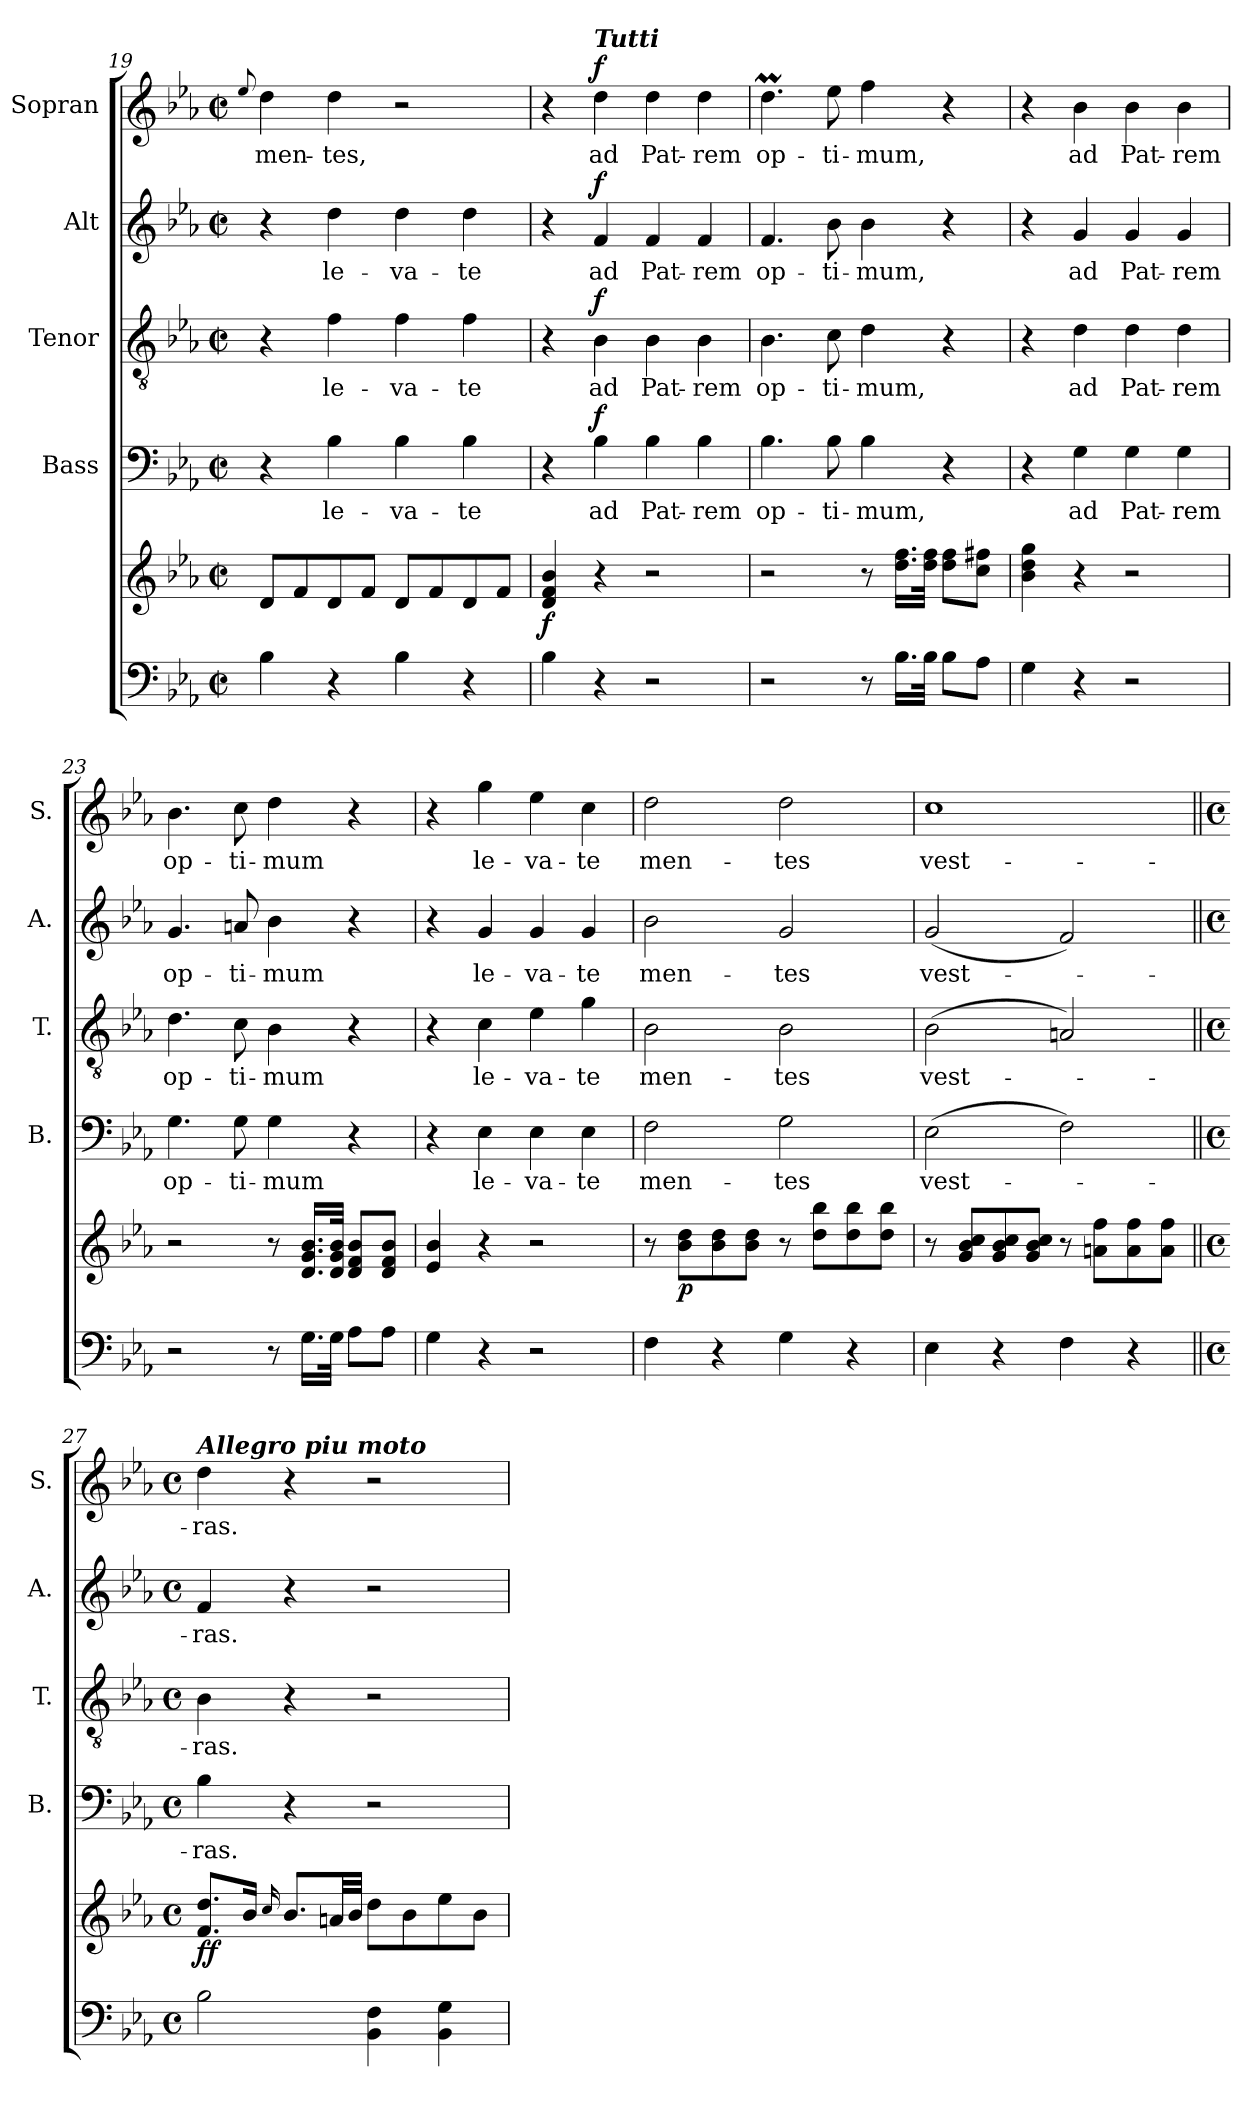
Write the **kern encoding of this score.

**kern	**kern	**dynam	**kern	**text	**dynam	**kern	**text	**dynam	**kern	**text	**dynam	**kern	**text	**dynam
*part5	*part5	*part5	*part4	*part4	*part4	*part3	*part3	*part3	*part2	*part2	*part2	*part1	*part1	*part1
*staff6	*staff5	*staff5/6	*staff4	*staff4	*staff4	*staff3	*staff3	*staff3	*staff2	*staff2	*staff2	*staff1	*staff1	*staff1
*	*	*	*I"Bass	*	*	*I"Tenor	*	*	*I"Alt	*	*	*I"Sopran	*	*
*	*	*	*I'B.	*	*	*I'T.	*	*	*I'A.	*	*	*I'S.	*	*
*clefF4	*clefG2	*	*clefF4	*	*	*clefGv2	*	*	*clefG2	*	*	*clefG2	*	*
*k[b-e-a-]	*k[b-e-a-]	*	*k[b-e-a-]	*	*	*k[b-e-a-]	*	*	*k[b-e-a-]	*	*	*k[b-e-a-]	*	*
*E-:	*E-:	*	*E-:	*	*	*E-:	*	*	*E-:	*	*	*E-:	*	*
*M2/2	*M2/2	*	*M2/2	*	*	*M2/2	*	*	*M2/2	*	*	*M2/2	*	*
*met(c|)	*met(c|)	*	*met(c|)	*	*	*met(c|)	*	*	*met(c|)	*	*	*met(c|)	*	*
=19	=19	=19	=19	=19	=19	=19	=19	=19	=19	=19	=19	=19	=19	=19
.	.	.	.	.	.	.	.	.	.	.	.	8qqee-/	.	.
!	!	!	!	!	!	!	!	!	!	!	!	!	!LO:LY:b	!
4B-\	8d/L	.	4r	.	.	4r	.	.	4r	.	.	4dd\	men-	.
.	8f/	.	.	.	.	.	.	.	.	.	.	.	.	.
!	!	!	!	!LO:LY:b	!	!	!LO:LY:b	!	!	!LO:LY:b	!	!	!LO:LY:b	!
4r	8d/	.	4B-\	le-	.	4f\	le-	.	4dd\	le-	.	4dd\	-tes,	.
.	8f/J	.	.	.	.	.	.	.	.	.	.	.	.	.
!	!	!	!	!LO:LY:b	!	!	!LO:LY:b	!	!	!LO:LY:b	!	!	!	!
4B-\	8d/L	.	4B-\	-va-	.	4f\	-va-	.	4dd\	-va-	.	2r	.	.
.	8f/	.	.	.	.	.	.	.	.	.	.	.	.	.
!	!	!	!	!LO:LY:b	!	!	!LO:LY:b	!	!	!LO:LY:b	!	!	!	!
4r	8d/	.	4B-\	-te	.	4f\	-te	.	4dd\	-te	.	.	.	.
.	8f/J	.	.	.	.	.	.	.	.	.	.	.	.	.
!!LO:LB:g=z
=20	=20	=20	=20	=20	=20	=20	=20	=20	=20	=20	=20	=20	=20	=20
!	!	!LO:DY:b	!	!	!	!	!	!	!	!	!	!	!	!
4B-\	4d/ 4f/ 4b-/	f	4r	.	.	4r	.	.	4r	.	.	4r	.	.
!	!	!	!	!	!	!	!	!	!	!	!	!LO:TX:a:Bi:t=Tutti	!	!
!	!	!	!	!LO:LY:b	!LO:DY:a	!	!LO:LY:b	!LO:DY:a	!	!LO:LY:b	!LO:DY:a	!	!LO:LY:b	!LO:DY:a
4r	4r	.	4B-\	ad	f	4B-\	ad	f	4f/	ad	f	4dd\	ad	f
!	!	!	!	!LO:LY:b	!	!	!LO:LY:b	!	!	!LO:LY:b	!	!	!LO:LY:b	!
2r	2r	.	4B-\	Pat-	.	4B-\	Pat-	.	4f/	Pat-	.	4dd\	Pat-	.
!	!	!	!	!LO:LY:b	!	!	!LO:LY:b	!	!	!LO:LY:b	!	!	!LO:LY:b	!
.	.	.	4B-\	-rem	.	4B-\	-rem	.	4f/	-rem	.	4dd\	-rem	.
=21	=21	=21	=21	=21	=21	=21	=21	=21	=21	=21	=21	=21	=21	=21
!	!	!	!	!LO:LY:b	!	!	!LO:LY:b	!	!	!LO:LY:b	!	!	!LO:LY:b	!
2r	2r	.	4.B-\	op-	.	4.B-\	op-	.	4.f/	op-	.	4.ddm\	op-	.
!	!	!	!	!LO:LY:b	!	!	!LO:LY:b	!	!	!LO:LY:b	!	!	!LO:LY:b	!
.	.	.	8B-\	-ti-	.	8c\	-ti-	.	8b-\	-ti-	.	8ee-\	-ti-	.
!	!	!	!	!LO:LY:b	!	!	!LO:LY:b	!	!	!LO:LY:b	!	!	!LO:LY:b	!
8r	8r	.	4B-\	-mum,	.	4d\	-mum,	.	4b-\	-mum,	.	4ff\	-mum,	.
16.B-\LL	16.dd\ 16.ff\LL	.	.	.	.	.	.	.	.	.	.	.	.	.
32B-\JJk	32dd\ 32ff\JJk	.	.	.	.	.	.	.	.	.	.	.	.	.
8B-\L	8dd\ 8ff\L	.	4r	.	.	4r	.	.	4r	.	.	4r	.	.
8A-\J	8cc\ 8ff#X\J	.	.	.	.	.	.	.	.	.	.	.	.	.
=22	=22	=22	=22	=22	=22	=22	=22	=22	=22	=22	=22	=22	=22	=22
4G\	4b-\ 4dd\ 4gg\	.	4r	.	.	4r	.	.	4r	.	.	4r	.	.
!	!	!	!	!LO:LY:b	!	!	!LO:LY:b	!	!	!LO:LY:b	!	!	!LO:LY:b	!
4r	4r	.	4G\	ad	.	4d\	ad	.	4g/	ad	.	4b-\	ad	.
!	!	!	!	!LO:LY:b	!	!	!LO:LY:b	!	!	!LO:LY:b	!	!	!LO:LY:b	!
2r	2r	.	4G\	Pat-	.	4d\	Pat-	.	4g/	Pat-	.	4b-\	Pat-	.
!	!	!	!	!LO:LY:b	!	!	!LO:LY:b	!	!	!LO:LY:b	!	!	!LO:LY:b	!
.	.	.	4G\	-rem	.	4d\	-rem	.	4g/	-rem	.	4b-\	-rem	.
=23	=23	=23	=23	=23	=23	=23	=23	=23	=23	=23	=23	=23	=23	=23
!	!	!	!	!LO:LY:b	!	!	!LO:LY:b	!	!	!LO:LY:b	!	!	!LO:LY:b	!
2r	2r	.	4.G\	op-	.	4.d\	op-	.	4.g/	op-	.	4.b-\	op-	.
!	!	!	!	!LO:LY:b	!	!	!LO:LY:b	!	!	!LO:LY:b	!	!	!LO:LY:b	!
.	.	.	8G\	-ti-	.	8c\	-ti-	.	8an/	-ti-	.	8cc\	-ti-	.
!	!	!	!	!LO:LY:b	!	!	!LO:LY:b	!	!	!LO:LY:b	!	!	!LO:LY:b	!
8r	8r	.	4G\	-mum	.	4B-\	-mum	.	4b-\	-mum	.	4dd\	-mum	.
16.G\LL	16.d/ 16.g/ 16.b-/LL	.	.	.	.	.	.	.	.	.	.	.	.	.
32G\JJk	32d/ 32g/ 32b-/JJk	.	.	.	.	.	.	.	.	.	.	.	.	.
8A-\L	8d/ 8f/ 8b-/L	.	4r	.	.	4r	.	.	4r	.	.	4r	.	.
8A-\J	8d/ 8f/ 8b-/J	.	.	.	.	.	.	.	.	.	.	.	.	.
=24	=24	=24	=24	=24	=24	=24	=24	=24	=24	=24	=24	=24	=24	=24
4G\	4e-/ 4b-/	.	4r	.	.	4r	.	.	4r	.	.	4r	.	.
!	!	!	!	!LO:LY:b	!	!	!LO:LY:b	!	!	!LO:LY:b	!	!	!LO:LY:b	!
4r	4r	.	4E-\	le-	.	4c\	le-	.	4g/	le-	.	4gg\	le-	.
!	!	!	!	!LO:LY:b	!	!	!LO:LY:b	!	!	!LO:LY:b	!	!	!LO:LY:b	!
2r	2r	.	4E-\	-va-	.	4e-\	-va-	.	4g/	-va-	.	4ee-\	-va-	.
!	!	!	!	!LO:LY:b	!	!	!LO:LY:b	!	!	!LO:LY:b	!	!	!LO:LY:b	!
.	.	.	4E-\	-te	.	4g\	-te	.	4g/	-te	.	4cc\	-te	.
=25	=25	=25	=25	=25	=25	=25	=25	=25	=25	=25	=25	=25	=25	=25
!	!	!	!	!LO:LY:b	!	!	!LO:LY:b	!	!	!LO:LY:b	!	!	!LO:LY:b	!
4F\	8r	.	2F\	men-	.	2B-\	men-	.	2b-\	men-	.	2dd\	men-	.
!	!	!LO:DY:b	!	!	!	!	!	!	!	!	!	!	!	!
.	8b-\ 8dd\L	p	.	.	.	.	.	.	.	.	.	.	.	.
4r	8b-\ 8dd\	.	.	.	.	.	.	.	.	.	.	.	.	.
.	8b-\ 8dd\J	.	.	.	.	.	.	.	.	.	.	.	.	.
!	!	!	!	!LO:LY:b	!	!	!LO:LY:b	!	!	!LO:LY:b	!	!	!LO:LY:b	!
4G\	8r	.	2G\	-tes	.	2B-\	-tes	.	2g/	-tes	.	2dd\	-tes	.
.	8dd\ 8bb-\L	.	.	.	.	.	.	.	.	.	.	.	.	.
4r	8dd\ 8bb-\	.	.	.	.	.	.	.	.	.	.	.	.	.
.	8dd\ 8bb-\J	.	.	.	.	.	.	.	.	.	.	.	.	.
=26	=26	=26	=26	=26	=26	=26	=26	=26	=26	=26	=26	=26	=26	=26
!	!	!	!	!LO:LY:b	!	!	!LO:LY:b	!	!	!LO:LY:b	!	!	!LO:LY:b	!
4E-\	8r	.	(>2E-\	vest-	.	(>2B-\	vest-	.	(<2g/	vest-	.	1cc	vest-	.
.	8g/ 8b-/ 8cc/L	.	.	.	.	.	.	.	.	.	.	.	.	.
4r	8g/ 8b-/ 8cc/	.	.	.	.	.	.	.	.	.	.	.	.	.
.	8g/ 8b-/ 8cc/J	.	.	.	.	.	.	.	.	.	.	.	.	.
4F\	8r	.	2F\)	.	.	2An/)	.	.	2f/)	.	.	.	.	.
.	8an\ 8ff\L	.	.	.	.	.	.	.	.	.	.	.	.	.
4r	8a\ 8ff\	.	.	.	.	.	.	.	.	.	.	.	.	.
.	8a\ 8ff\J	.	.	.	.	.	.	.	.	.	.	.	.	.
!!LO:PB:g=z
=27||	=27||	=27||	=27||	=27||	=27||	=27||	=27||	=27||	=27||	=27||	=27||	=27||	=27||	=27||
*M4/4	*M4/4	*	*M4/4	*	*	*M4/4	*	*	*M4/4	*	*	*M4/4	*	*
*met(c)	*met(c)	*	*met(c)	*	*	*met(c)	*	*	*met(c)	*	*	*met(c)	*	*
!	!	!	!	!	!	!	!	!	!	!	!	!LO:TX:a:Bi:t=Allegro piu moto	!	!
!	!	!LO:DY:b	!	!LO:LY:b	!	!	!LO:LY:b	!	!	!LO:LY:b	!	!	!LO:LY:b	!
2B-\	8.f/ 8.dd/L	ff	4B-\	-ras.	.	4B-\	-ras.	.	4f/	-ras.	.	4dd\	-ras.	.
.	16b-/Jk	.	.	.	.	.	.	.	.	.	.	.	.	.
.	16qqcc/	.	.	.	.	.	.	.	.	.	.	.	.	.
.	8.b-/L	.	4r	.	.	4r	.	.	4r	.	.	4r	.	.
.	32an/LL	.	.	.	.	.	.	.	.	.	.	.	.	.
.	32b-/JJJ	.	.	.	.	.	.	.	.	.	.	.	.	.
4BB-\ 4F\	8dd\L	.	2r	.	.	2r	.	.	2r	.	.	2r	.	.
.	8b-\	.	.	.	.	.	.	.	.	.	.	.	.	.
4BB-\ 4G\	8ee-\	.	.	.	.	.	.	.	.	.	.	.	.	.
.	8b-\J	.	.	.	.	.	.	.	.	.	.	.	.	.
=	=	=	=	=	=	=	=	=	=	=	=	=	=	=
*-	*-	*-	*-	*-	*-	*-	*-	*-	*-	*-	*-	*-	*-	*-
